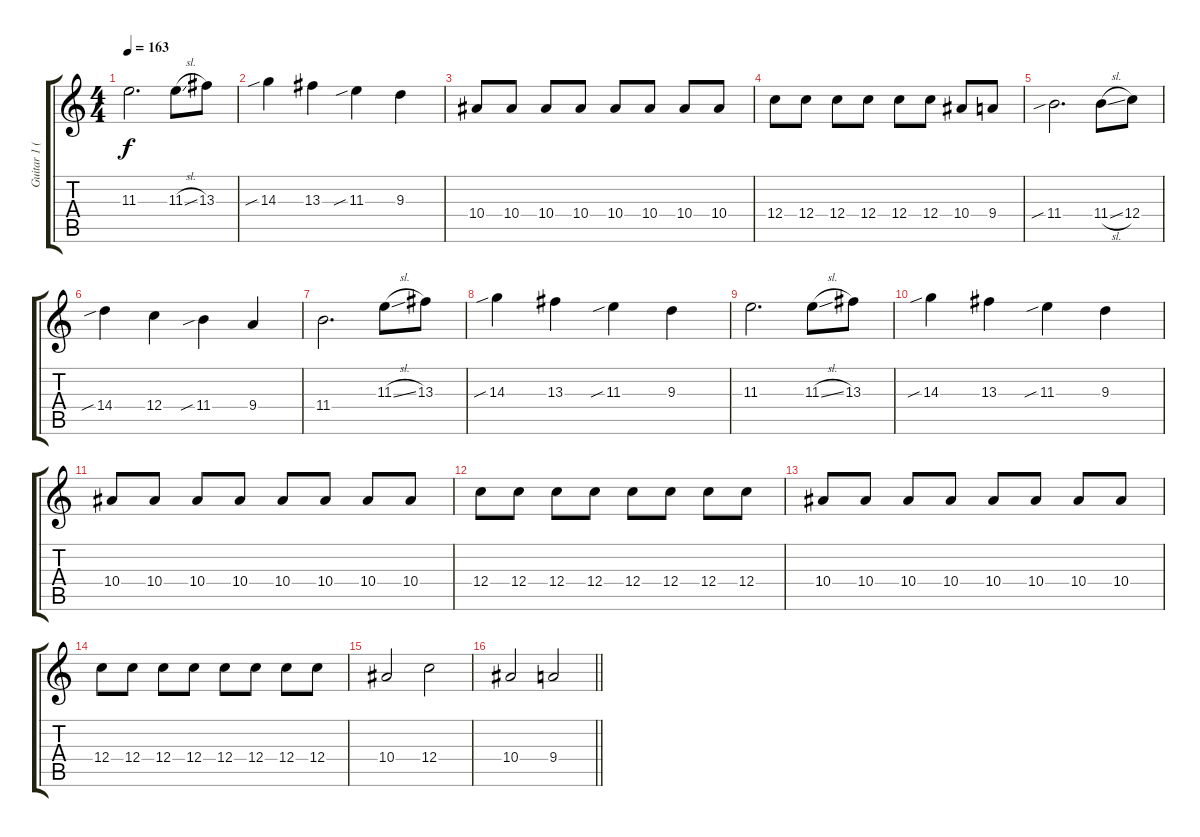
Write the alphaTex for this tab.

\track ("Guitar 1 (Dan Jacobs)" "Guitar 1 (") {instrument distortionguitar}
\staff {score tabs}
\tuning (D4 A3 F3 C3 G2 C2) {hide}
\ts (4 4)
\tempo 163
\clef g2
\ks c
11.3.2{d dy f} 11.3{sl}.8 13.3.8 |
14.3{sib}.4 13.3.4 11.3{sib}.4 9.3.4 |
10.4.8 10.4.8 10.4.8 10.4.8 10.4.8 10.4.8 10.4.8 10.4.8 |
12.4.8 12.4.8 12.4.8 12.4.8 12.4.8 12.4.8 10.4.8 9.4.8 |
11.4{sib}.2{d} 11.4{sl}.8 12.4.8 |
14.4{sib}.4 12.4.4 11.4{sib}.4 9.4.4 |
11.4.2{d} 11.3{sl}.8 13.3.8 |
14.3{sib}.4 13.3.4 11.3{sib}.4 9.3.4 |
11.3.2{d} 11.3{sl}.8 13.3.8 |
14.3{sib}.4 13.3.4 11.3{sib}.4 9.3.4 |
10.4.8 10.4.8 10.4.8 10.4.8 10.4.8 10.4.8 10.4.8 10.4.8 |
12.4.8 12.4.8 12.4.8 12.4.8 12.4.8 12.4.8 12.4.8 12.4.8 |
10.4.8 10.4.8 10.4.8 10.4.8 10.4.8 10.4.8 10.4.8 10.4.8 |
12.4.8 12.4.8 12.4.8 12.4.8 12.4.8 12.4.8 12.4.8 12.4.8 |
10.4.2 12.4.2 |
\barLineRight lightlight
10.4.2 9.4.2
